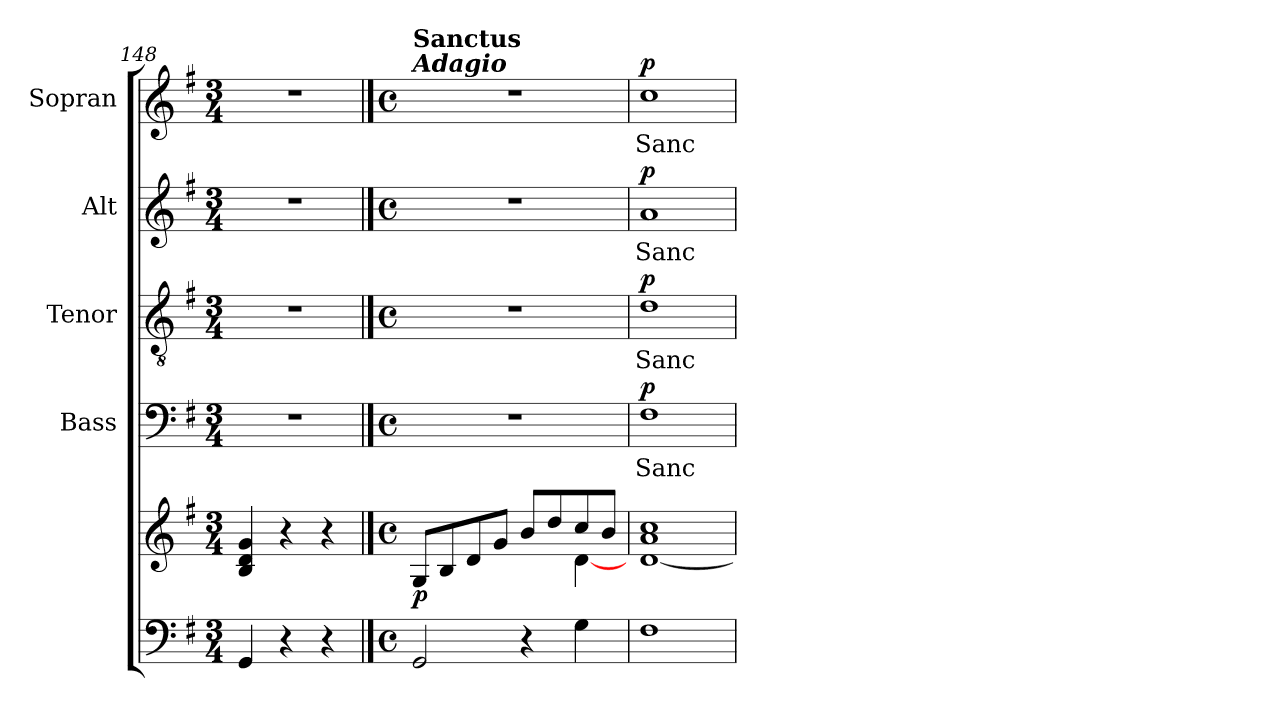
**kern	**kern	**dynam	**kern	**text	**dynam	**kern	**text	**dynam	**kern	**text	**dynam	**kern	**text	**dynam
*part5	*part5	*part5	*part4	*part4	*part4	*part3	*part3	*part3	*part2	*part2	*part2	*part1	*part1	*part1
*staff6	*staff5	*staff5/6	*staff4	*staff4	*staff4	*staff3	*staff3	*staff3	*staff2	*staff2	*staff2	*staff1	*staff1	*staff1
*	*	*	*I"Bass	*	*	*I"Tenor	*	*	*I"Alt	*	*	*I"Sopran	*	*
*	*	*	*I'B.	*	*	*I'T.	*	*	*I'A.	*	*	*I'S.	*	*
*clefF4	*clefG2	*	*clefF4	*	*	*clefGv2	*	*	*clefG2	*	*	*clefG2	*	*
*k[f#]	*k[f#]	*	*k[f#]	*	*	*k[f#]	*	*	*k[f#]	*	*	*k[f#]	*	*
*G:	*G:	*	*G:	*	*	*G:	*	*	*G:	*	*	*G:	*	*
*M3/4	*M3/4	*	*M3/4	*	*	*M3/4	*	*	*M3/4	*	*	*M3/4	*	*
=148	=148	=148	=148	=148	=148	=148	=148	=148	=148	=148	=148	=148	=148	=148
4GG/	4B/ 4d/ 4g/	.	2.r	.	.	2.r	.	.	2.r	.	.	2.r	.	.
4r	4r	.	.	.	.	.	.	.	.	.	.	.	.	.
4r	4r	.	.	.	.	.	.	.	.	.	.	.	.	.
!!LO:PB:g=z
==149	==149	==149	==149	==149	==149	==149	==149	==149	==149	==149	==149	==149	==149	==149
*M4/4	*M4/4	*	*M4/4	*	*	*M4/4	*	*	*M4/4	*	*	*M4/4	*	*
*met(c)	*met(c)	*	*met(c)	*	*	*met(c)	*	*	*met(c)	*	*	*met(c)	*	*
*	*^	*	*	*	*	*	*	*	*	*	*	*	*	*
!	!	!	!	!	!	!	!	!	!	!	!	!	!LO:TX:a:Bi:t=Adagio	!	!
!	!	!	!	!	!	!	!	!	!	!	!	!	!LO:TX:a:B:t=Sanctus	!	!
!	!	!	!LO:DY:b	!	!	!	!	!	!	!	!	!	!	!	!
2GG/	8G/L	2.ryy	p	1r	.	.	1r	.	.	1r	.	.	1r	.	.
.	8B/	.	.	.	.	.	.	.	.	.	.	.	.	.	.
.	8d/	.	.	.	.	.	.	.	.	.	.	.	.	.	.
.	8g/J	.	.	.	.	.	.	.	.	.	.	.	.	.	.
4r	8b/L	.	.	.	.	.	.	.	.	.	.	.	.	.	.
.	8dd/	.	.	.	.	.	.	.	.	.	.	.	.	.	.
4G\	8cc/	[<4d\	.	.	.	.	.	.	.	.	.	.	.	.	.
.	8b/J	.	.	.	.	.	.	.	.	.	.	.	.	.	.
*	*v	*v	*	*	*	*	*	*	*	*	*	*	*	*	*
=150	=150	=150	=150	=150	=150	=150	=150	=150	=150	=150	=150	=150	=150	=150
!	!	!	!	!LO:LY:b	!LO:DY:a	!	!LO:LY:b	!LO:DY:a	!	!LO:LY:b	!LO:DY:a	!	!LO:LY:b	!LO:DY:a
1F#	[1d 1a 1cc	.	1F#	Sanc-	p	1d	Sanc-	p	1a	Sanc-	p	1cc	Sanc-	p
=	=	=	=	=	=	=	=	=	=	=	=	=	=	=
*-	*-	*-	*-	*-	*-	*-	*-	*-	*-	*-	*-	*-	*-	*-
